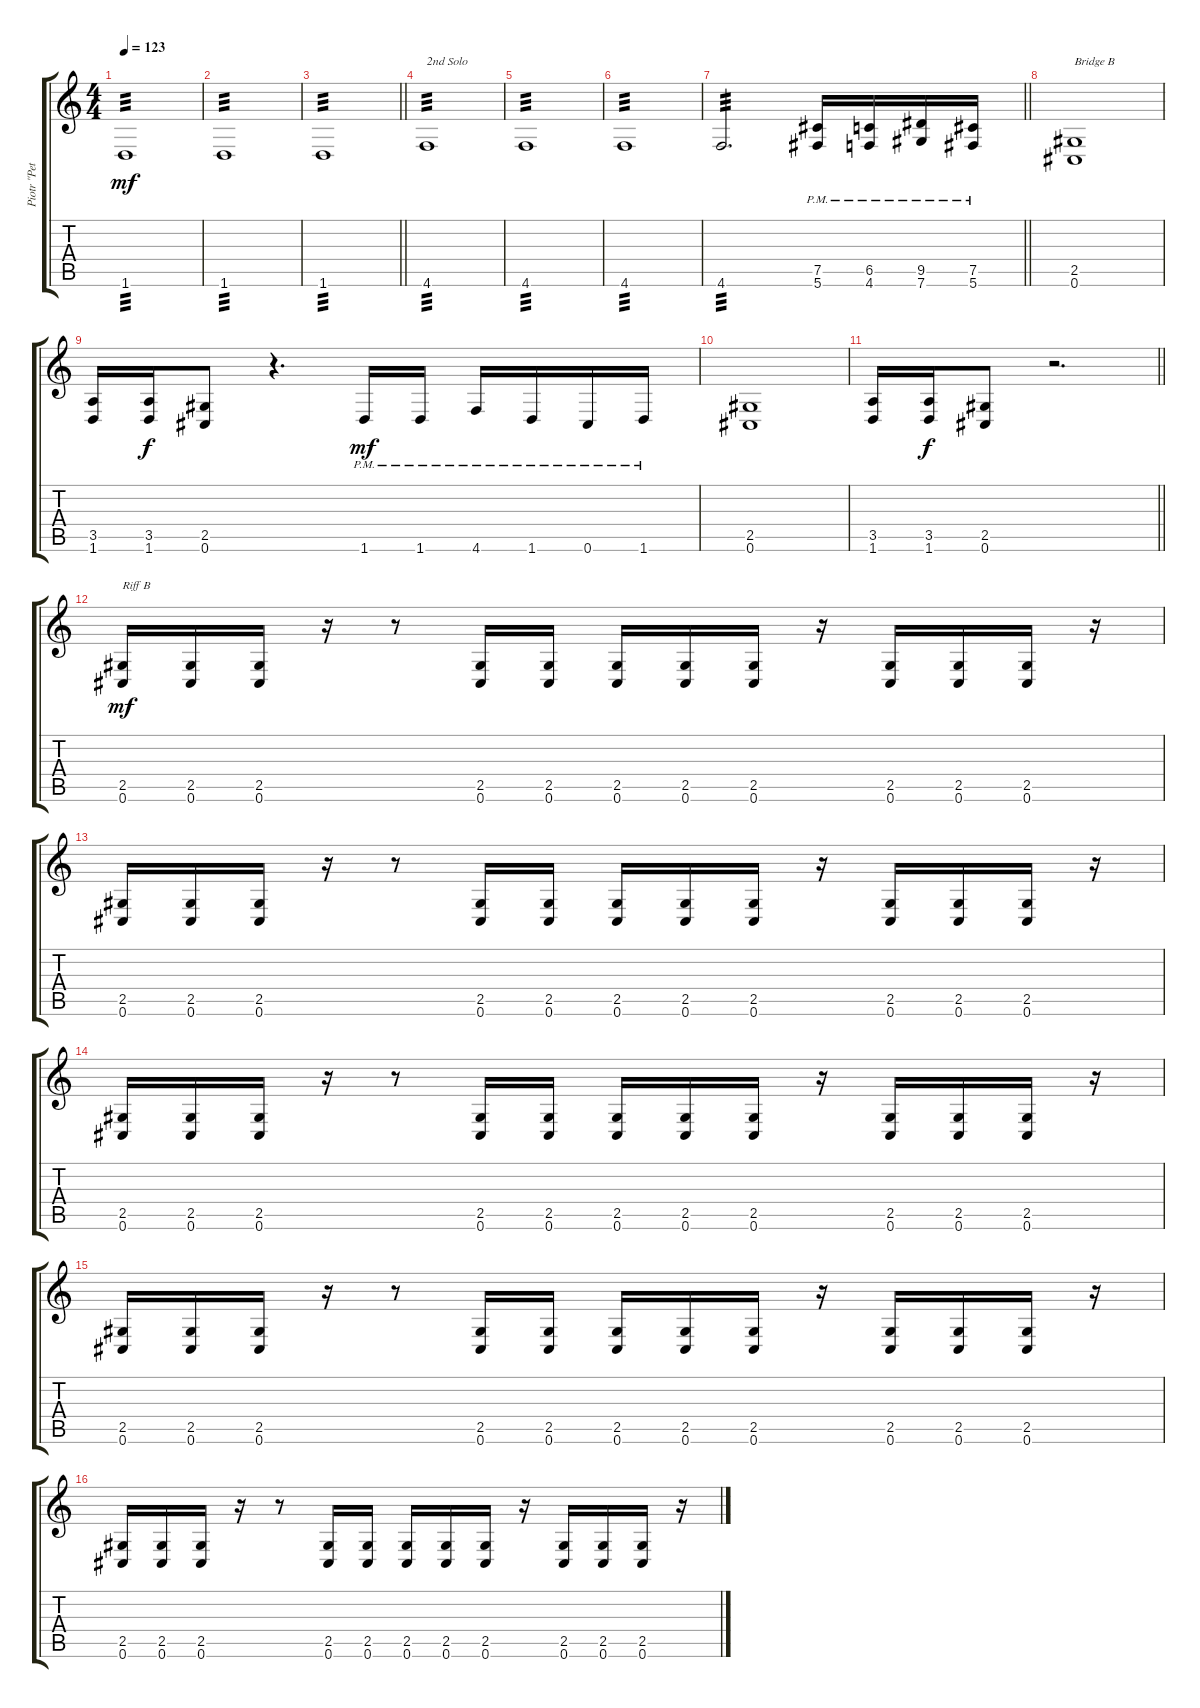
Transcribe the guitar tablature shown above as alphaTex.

\track ("Piotr \"Peter\" Wiwczarek (Rythm)" "Piotr \"Pet") {instrument distortionguitar}
\staff {score tabs}
\tuning (Db4 Ab3 E3 B2 Gb2 Db2) {hide}
\ts (4 4)
\tempo 123
\clef g2
\ks c
1.6.1{tp 3 dy mf} |
1.6.1{tp 3} |
\barLineRight lightlight
1.6.1{tp 3} |
4.6.1{txt "2nd Solo" tp 3} |
4.6.1{tp 3} |
4.6.1{tp 3} |
\barLineRight lightlight
4.6.2{d tp 3} (7.5{pm} 5.6{pm}).16 (6.5{pm} 4.6{pm}).16 (9.5{pm} 7.6{pm}).16 (7.5{pm} 5.6{pm}).16 |
(2.5 0.6).1{txt "Bridge B"} |
(3.5 1.6).16 (3.5 1.6).16{dy f} (2.5 0.6).8 r.4{d} 1.6{pm}.16{dy mf} 1.6{pm}.16 4.6{pm}.16 1.6{pm}.16 0.6{pm}.16 1.6{pm}.16 |
(2.5 0.6).1 |
\barLineRight lightlight
(3.5 1.6).16 (3.5 1.6).16{dy f} (2.5 0.6).8 r.2{d} |
(2.5 0.6).16{txt "Riff B" dy mf} (2.5 0.6).16 (2.5 0.6).16 r.16 r.8 (2.5 0.6).16 (2.5 0.6).16 (2.5 0.6).16 (2.5 0.6).16 (2.5 0.6).16 r.16 (2.5 0.6).16 (2.5 0.6).16 (2.5 0.6).16 r.16 |
(2.5 0.6).16 (2.5 0.6).16 (2.5 0.6).16 r.16 r.8 (2.5 0.6).16 (2.5 0.6).16 (2.5 0.6).16 (2.5 0.6).16 (2.5 0.6).16 r.16 (2.5 0.6).16 (2.5 0.6).16 (2.5 0.6).16 r.16 |
(2.5 0.6).16 (2.5 0.6).16 (2.5 0.6).16 r.16 r.8 (2.5 0.6).16 (2.5 0.6).16 (2.5 0.6).16 (2.5 0.6).16 (2.5 0.6).16 r.16 (2.5 0.6).16 (2.5 0.6).16 (2.5 0.6).16 r.16 |
(2.5 0.6).16 (2.5 0.6).16 (2.5 0.6).16 r.16 r.8 (2.5 0.6).16 (2.5 0.6).16 (2.5 0.6).16 (2.5 0.6).16 (2.5 0.6).16 r.16 (2.5 0.6).16 (2.5 0.6).16 (2.5 0.6).16 r.16 |
(2.5 0.6).16 (2.5 0.6).16 (2.5 0.6).16 r.16 r.8 (2.5 0.6).16 (2.5 0.6).16 (2.5 0.6).16 (2.5 0.6).16 (2.5 0.6).16 r.16 (2.5 0.6).16 (2.5 0.6).16 (2.5 0.6).16 r.16
